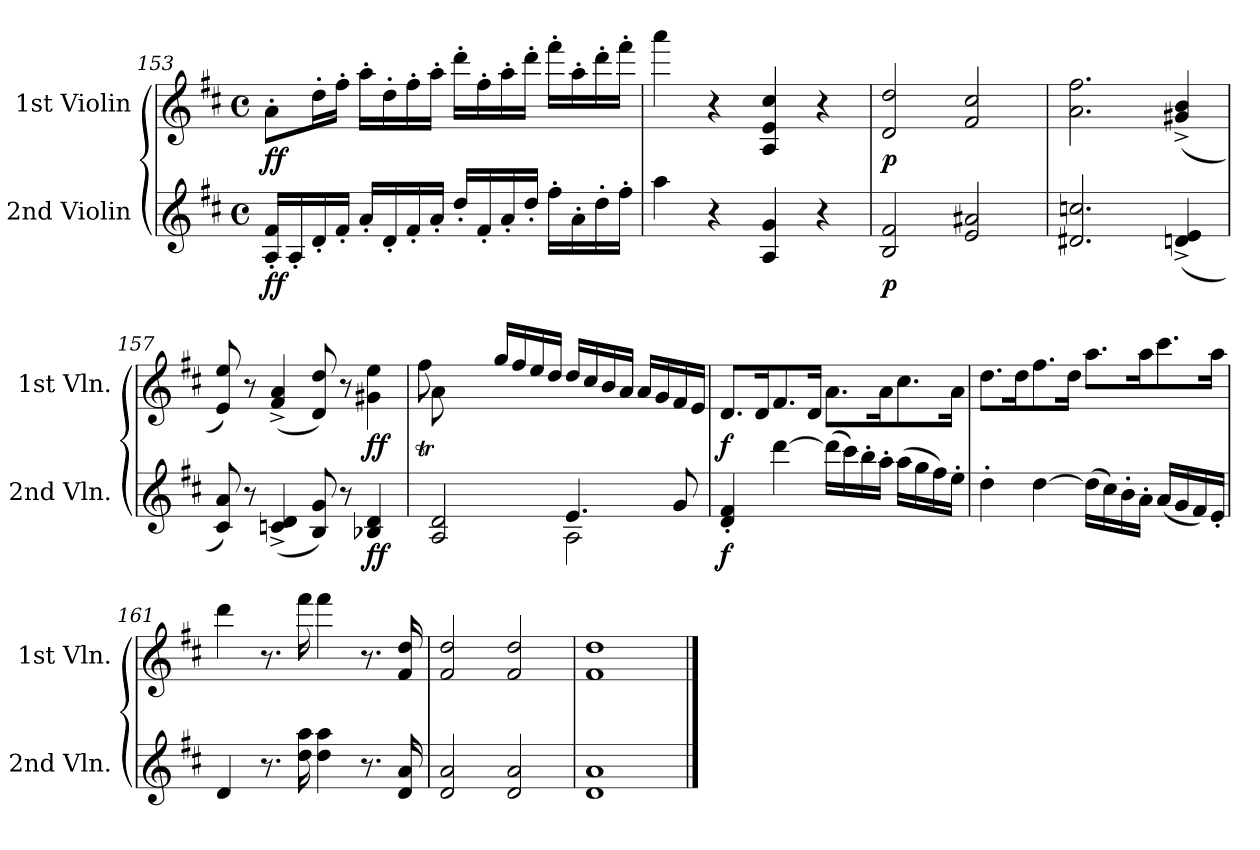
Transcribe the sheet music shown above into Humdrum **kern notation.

**kern	**dynam	**kern	**dynam
*part2	*part2	*part1	*part1
*staff2	*staff2	*staff1	*staff1
*I"2nd Violin	*	*I"1st Violin	*
*I'2nd Vln.	*	*I'1st Vln.	*
*clefG2	*	*clefG2	*
*k[f#c#]	*	*k[f#c#]	*
*M4/4	*	*M4/4	*
*met(c)	*	*met(c)	*
=153	=153	=153	=153
!	!LO:DY:b	!	!LO:DY:b
16A/' 16f#/'LL	ff	8a'\L	ff
16A'/	.	.	.
16d'/	.	16dd'\L	.
16f#'/JJ	.	16ff#'\JJ	.
16a'/LL	.	16aa'\LL	.
16d'/	.	16dd'\	.
16f#'/	.	16ff#'\	.
16a'/JJ	.	16aa'\JJ	.
16dd'/LL	.	16ddd'\LL	.
16f#'/	.	16ff#'\	.
16a'/	.	16aa'\	.
16dd'/JJ	.	16ddd'\JJ	.
16ff#'\LL	.	16fff#'\LL	.
16a'\	.	16aa'\	.
16dd'\	.	16ddd'\	.
16ff#'\JJ	.	16fff#'\JJ	.
=154	=154	=154	=154
4aa\	.	4aaa\	.
4r	.	4r	.
*	*	*MM80	*
4A/ 4g/	.	4A/ 4e/ 4cc#/	.
4r	.	4r	.
!!LO:LB:g=z
=155	=155	=155	=155
!	!LO:DY:b	!	!LO:DY:b
2B/ 2f#/	p	2d/ 2dd/	p
2e/ 2a#X/	.	2f#/ 2cc#/	.
=156	=156	=156	=156
2.d#X/ 2.ccn/	.	2.a\ 2.ff#\	.
(<4dn/^ 4e/^	.	(<4g#X/^ 4b/^	.
=157	=157	=157	=157
8c#/ 8a/)	.	8e/ 8ee/)	.
8r	.	8r	.
(<4cn/^ 4d/^	.	(<4f#/^ 4a/^	.
8B/ 8g/)	.	8d/ 8dd/)	.
8r	.	8r	.
*	*	*MM120	*
!	!LO:DY:b	!	!
!	!LO:DY:n=1:b	!	!LO:DY:b
!	!	!	!LO:DY:n=1:b
4B-X/ 4d/	f f	4g#X\ 4ee\	f f
=158	=158	=158	=158
*^	*	*^	*
*	*	*	*	*^	*
2A/ 2d/	2ryy	.	8a\yy 8ff#\yyL	8ff#t\	8a\	.
.	.	.	16ee\L	2..ryy	2..ryy	.
.	.	.	16ff#\JJ	.	.	.
.	.	.	16gg/LL	.	.	.
.	.	.	16ff#/	.	.	.
.	.	.	16ee/	.	.	.
.	.	.	16dd/JJ	.	.	.
4.e/	2A\	.	16dd/LL	.	.	.
.	.	.	16cc#/	.	.	.
.	.	.	16b/	.	.	.
.	.	.	16a/JJ	.	.	.
.	.	.	16a/LL	.	.	.
.	.	.	16g/	.	.	.
8g/	.	.	16f#/	.	.	.
.	.	.	16e/JJ	.	.	.
*v	*v	*	*	*	*	*
*	*	*v	*v	*v	*
!!LO:LB:g=z
=159	=159	=159	=159
!	!LO:DY:b	!	!LO:DY:b
4d/' 4f#/'	f	8.d/L	f
.	.	16d/K	.
[4ddd\	.	8.f#/	.
.	.	16d/Jk	.
(>16ddd\LL]	.	8.a\L	.
16ccc#\)	.	.	.
16bb'\	.	.	.
16aa'\JJ	.	16a\K	.
(>16aa\LL	.	8.cc#\	.
16gg\	.	.	.
16ff#\)	.	.	.
16ee'\JJ	.	16a\Jk	.
=160	=160	=160	=160
4dd'\	.	8.dd\L	.
.	.	16dd\K	.
[4dd\	.	8.ff#\	.
.	.	16dd\Jk	.
(>16dd\LL]	.	8.aa\L	.
16cc#\)	.	.	.
16b'\	.	.	.
16a'\JJ	.	16aa\K	.
(<16a/LL	.	8.ccc#\	.
16g/	.	.	.
16f#/)	.	.	.
16e'/JJ	.	16aa\Jk	.
=161	=161	=161	=161
4d/	.	4ddd\	.
8.r	.	8.r	.
16dd\ 16aa\	.	16fff#\	.
4dd\ 4aa\	.	4fff#\	.
8.r	.	8.r	.
16d/ 16a/	.	16f#/ 16dd/	.
=162	=162	=162	=162
2d/ 2a/	.	2f#/ 2dd/	.
2d/ 2a/	.	2f#/ 2dd/	.
=163	=163	=163	=163
1d 1a	.	1f# 1dd	.
==	==	==	==
*-	*-	*-	*-
